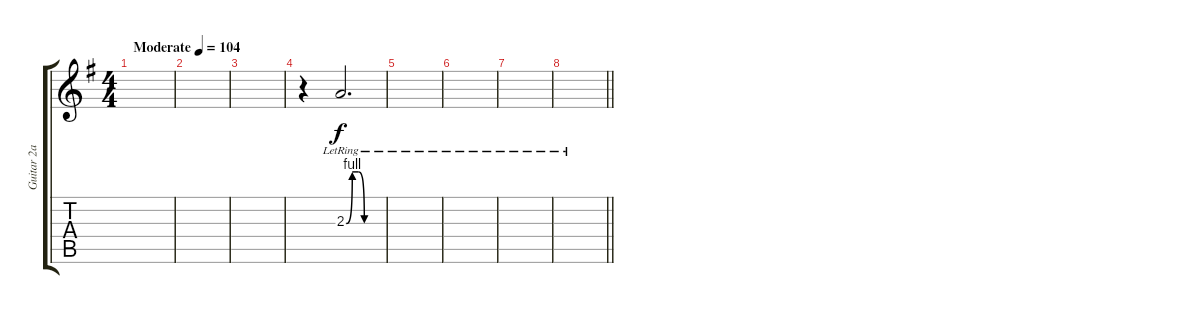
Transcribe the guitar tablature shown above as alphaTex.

\track ("Guitar 2a" "Guitar 2a") {instrument electricguitarclean}
\staff {score tabs}
\tuning (E4 B3 G3 D3 A2 E2) {hide}
\ts (4 4)
\tempo (104 "Moderate")
\clef g2
\ks g
|
|
|
r.4 2.3{be (custom 0 0 10 4 20 4 30 0 60 0) lr}.2{d} |
|
|
|
\barLineRight lightlight
